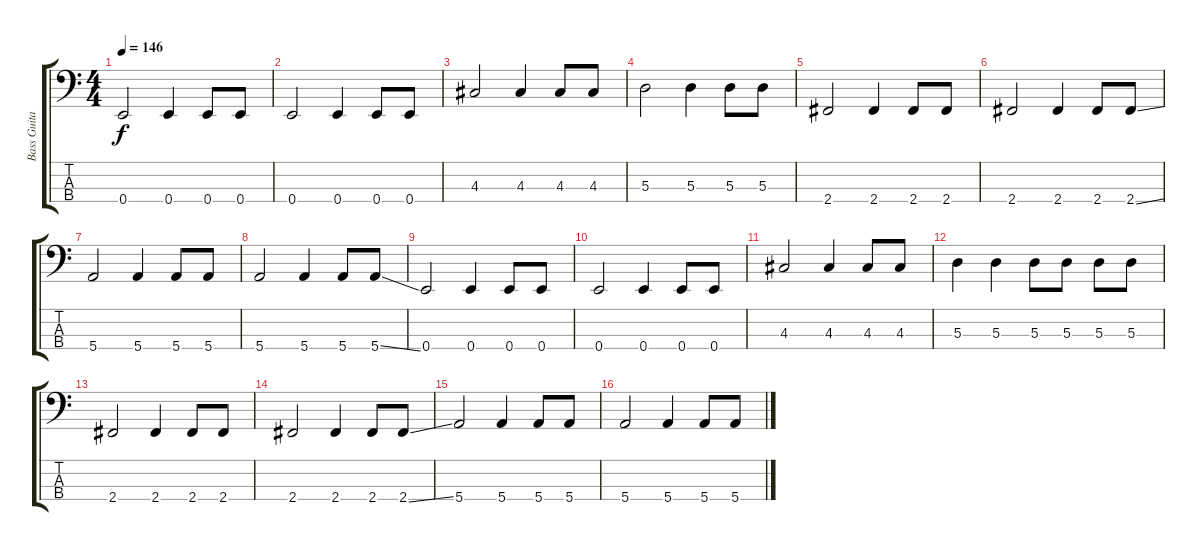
\track ("Bass Guitar" "Bass Guita") {instrument electricbassfinger}
\staff {score tabs}
\tuning (G2 D2 A1 E1) {hide}
\ts (4 4)
\tempo 146
\clef f4
\ks c
0.4.2{dy f} 0.4.4 0.4.8 0.4.8 |
0.4.2 0.4.4 0.4.8 0.4.8 |
4.3.2 4.3.4 4.3.8 4.3.8 |
5.3.2 5.3.4 5.3.8 5.3.8 |
2.4.2 2.4.4 2.4.8 2.4.8 |
2.4.2 2.4.4 2.4.8 2.4{ss}.8 |
5.4.2 5.4.4 5.4.8 5.4.8 |
5.4.2 5.4.4 5.4.8 5.4{ss}.8 |
0.4.2 0.4.4 0.4.8 0.4.8 |
0.4.2 0.4.4 0.4.8 0.4.8 |
4.3.2 4.3.4 4.3.8 4.3.8 |
5.3.4 5.3.4 5.3.8 5.3.8 5.3.8 5.3.8 |
2.4.2 2.4.4 2.4.8 2.4.8 |
2.4.2 2.4.4 2.4.8 2.4{ss}.8 |
5.4.2 5.4.4 5.4.8 5.4.8 |
5.4.2 5.4.4 5.4.8 5.4{ss}.8
